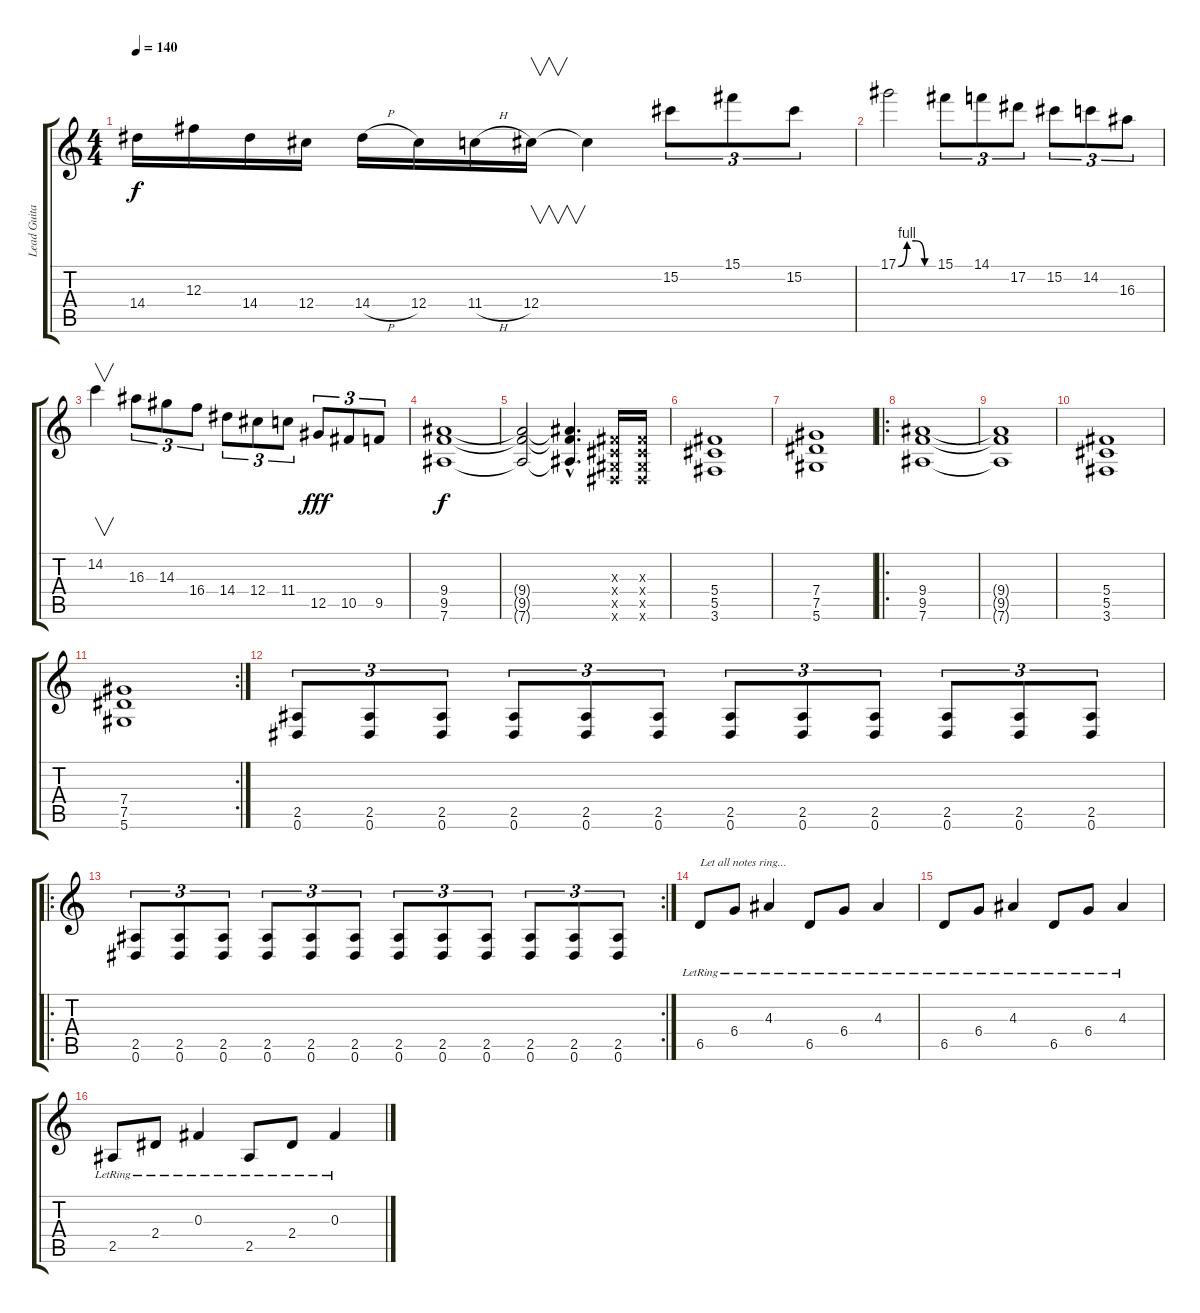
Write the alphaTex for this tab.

\track ("Lead Guitar" "Lead Guita") {instrument electricguitarclean}
\staff {score tabs}
\tuning (Eb4 Bb3 Gb3 Db3 Ab2 Eb2) {hide}
\ts (4 4)
\tempo 140
\clef g2
\ks c
14.4.16{dy f} 12.3.16 14.4.16 12.4.16 14.4{h}.16 12.4.16 11.4{h}.16 12.4.16{v} 12.4{t}.4 15.2.8{tu (3 2)} 15.1.8{tu (3 2)} 15.2.8{tu (3 2)} |
17.1{be (custom 0 0 15 4 30 4 45 0 60 0)}.2 15.1.8{tu (3 2)} 14.1.8{tu (3 2)} 17.2.8{tu (3 2)} 15.2.8{tu (3 2)} 14.2.8{tu (3 2)} 16.3.8{tu (3 2)} |
14.2.4{v} 16.3.8{tu (3 2)} 14.3.8{tu (3 2)} 16.4.8{tu (3 2)} 14.4.8{tu (3 2)} 12.4.8{tu (3 2)} 11.4.8{tu (3 2)} 12.5.8{tu (3 2) dy fff} 10.5.8{tu (3 2)} 9.5.8{tu (3 2)} |
(9.4 9.5 7.6).1{dy f instrument distortionguitar} |
(9.4{t} 9.5{t} 7.6{t}).2 (9.4{hac t} 9.5{hac t} 7.6{hac t}).4{d} (0.3{x} 0.4{x} 0.5{x} 0.6{x}).16 (0.3{x} 0.4{x} 0.5{x} 0.6{x}).16 |
(5.4 5.5 3.6).1 |
(7.4 7.5 5.6).1 |
\ro
(9.4 9.5 7.6).1 |
(9.4{t} 9.5{t} 7.6{t}).1 |
(5.4 5.5 3.6).1 |
\rc 2
(7.4 7.5 5.6).1 |
(2.5 0.6).8{tu (3 2)} (2.5 0.6).8{tu (3 2)} (2.5 0.6).8{tu (3 2)} (2.5 0.6).8{tu (3 2)} (2.5 0.6).8{tu (3 2)} (2.5 0.6).8{tu (3 2)} (2.5 0.6).8{tu (3 2)} (2.5 0.6).8{tu (3 2)} (2.5 0.6).8{tu (3 2)} (2.5 0.6).8{tu (3 2)} (2.5 0.6).8{tu (3 2)} (2.5 0.6).8{tu (3 2)} |
\ro
\rc 2
(2.5 0.6).8{tu (3 2) instrument distortionguitar} (2.5 0.6).8{tu (3 2)} (2.5 0.6).8{tu (3 2)} (2.5 0.6).8{tu (3 2)} (2.5 0.6).8{tu (3 2)} (2.5 0.6).8{tu (3 2)} (2.5 0.6).8{tu (3 2)} (2.5 0.6).8{tu (3 2)} (2.5 0.6).8{tu (3 2)} (2.5 0.6).8{tu (3 2)} (2.5 0.6).8{tu (3 2)} (2.5 0.6).8{tu (3 2)} |
6.5{lr}.8{txt "Let all notes ring..." volume 16 balance 2 instrument electricguitarclean} 6.4{lr}.8 4.3{lr}.4 6.5{lr}.8 6.4{lr}.8 4.3{lr}.4 |
6.5{lr}.8 6.4{lr}.8 4.3{lr}.4 6.5{lr}.8 6.4{lr}.8 4.3{lr}.4 |
2.5{lr}.8 2.4{lr}.8 0.3{lr}.4 2.5{lr}.8 2.4{lr}.8 0.3{lr}.4
